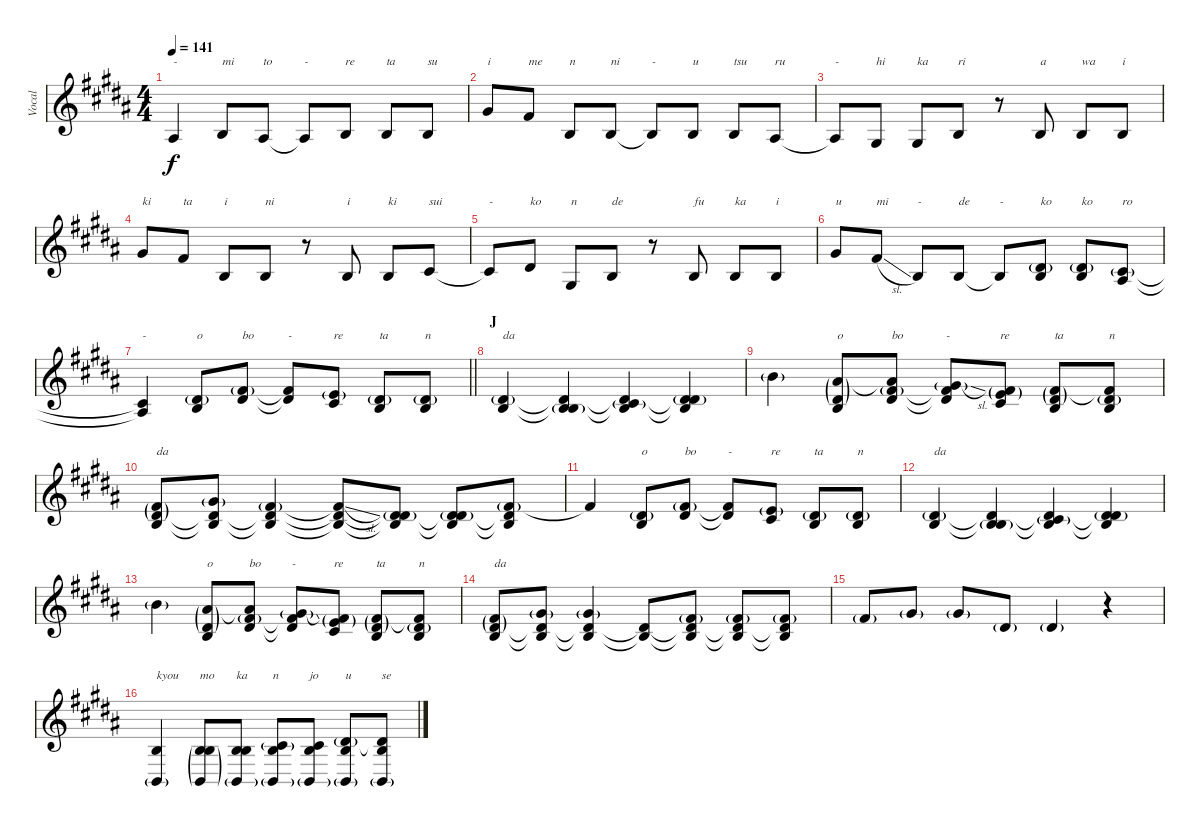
\track ("Vocal" "Vocal") {instrument clarinet}
\staff {score}
\tuning (E4 B3 G3 D3 A2 E2 B1) {hide}
\ts (4 4)
\tempo 141
\clef g2
\ks b
3.3{t}.4{txt "-" dy f} 0.2.8{txt "mi"} 3.3.8{txt "to"} 3.3{t}.8{txt "-"} 0.2.8{txt "re"} 0.2.8{txt "ta"} 0.2.8{txt "su"} |
4.1.8{txt "i"} 2.1.8{txt "me"} 0.2.8{txt "n"} 0.2.8{txt "ni"} 0.2{t}.8{txt "-"} 0.2.8{txt "u"} 0.2.8{txt "tsu"} 3.3.8{txt "ru"} |
3.3{t}.8{txt "-"} 1.3.8{txt "hi"} 1.3.8{txt "ka"} 0.2.8{txt "ri"} r.8 0.2.8{txt "a"} 0.2.8{txt "wa"} 0.2.8{txt "i"} |
4.1.8{txt "ki"} 2.1.8{txt "ta"} 0.2.8{txt "i"} 0.2.8{txt "ni"} r.8 0.2.8{txt "i"} 0.2.8{txt "ki"} 2.2.8{txt "sui"} |
2.2{t}.8{txt "-"} 4.2.8{txt "ko"} 1.3.8{txt "n"} 0.2.8{txt "de"} r.8 0.2.8{txt "fu"} 0.2.8{txt "ka"} 0.2.8{txt "i"} |
4.1.8{txt "u"} 7.2{sl}.8{txt "mi"} 0.2.8{txt "-"} 0.2.8{txt "de"} 0.2{t}.8{txt "-"} (4.2{g} 4.3).8{txt "ko"} (4.2{g} 4.3).8{txt "ko"} (2.2{g} 3.3).8{txt "ro"} |
\barLineRight lightlight
(2.2{t} 3.3{t}).4{txt "-"} (4.2{g} 4.3).8{txt "o"} (2.1{g} 4.2).8{txt "bo"} (2.1{t} 4.2{t}).8{txt "-"} (0.1{g} 2.2).8{txt "re"} (4.2{g} 4.3).8{txt "ta"} (4.2{g} 4.3).8{txt "n"} |
\section ("" "J")
(4.2{g} 4.3).4{txt "da"} (4.2{t} 4.3{t} 9.4{g}).4 (4.2{t} 4.3{t} 11.4{g}).4 (4.2{t} 4.3{t} 13.4{g}).4 |
7.1{g}.4 (4.2{g} 4.3 20.4{g}).8{txt "o"} (2.1{g} 4.2 20.4{t}).8{txt "bo"} (2.1{t} 4.2{t} 13.3{sl g}).8{txt "-"} (0.1{g} 2.2 11.3{g}).8{txt "re"} (2.1{g} 4.2{g} 4.3).8{txt "ta"} (2.1{t} 4.2{g} 4.3).8{txt "n"} |
(2.1{g} 4.2{g} 4.3).8{txt "da"} (4.1{g} 4.2{t} 4.3{t}).8 (4.2{t} 4.3{t} 16.4{g}).4 (4.2{t} 4.3{t} 16.4{sl t}).8 (4.2{t} 4.3{t} 13.4{g}).8 (4.2{t} 4.3{t} 13.4{g}).8 (2.1{g} 4.2{t} 4.3{t}).8 |
2.1{t}.4 (4.2{g} 4.3).8{txt "o"} (2.1{g} 4.2).8{txt "bo"} (2.1{t} 4.2{t}).8{txt "-"} (0.1{g} 2.2).8{txt "re"} (4.2{g} 4.3).8{txt "ta"} (4.2{g} 4.3).8{txt "n"} |
(4.2{g} 4.3).4{txt "da"} (4.2{t} 4.3{t} 9.4{g}).4 (4.2{t} 4.3{t} 11.4{g}).4 (4.2{t} 4.3{t} 13.4{g}).4 |
7.1{g}.4 (4.2{g} 4.3 20.4{g}).8{txt "o"} (2.1{g} 4.2 20.4{t}).8{txt "bo"} (2.1{t} 4.2{t} 13.3{sl g}).8{txt "-"} (0.1{g} 2.2 11.3{g}).8{txt "re"} (2.1{g} 4.2{g} 4.3).8{txt "ta"} (2.1{t} 4.2{g} 4.3).8{txt "n"} |
(2.1{g} 4.2{g} 4.3).8{txt "da"} (4.1{g} 4.2{t} 4.3{t}).8 (4.1{g} 4.2{t} 4.3{t}).4 (4.2{t} 4.3{t}).8 (2.1{g} 4.2{t} 4.3{t}).8 (2.1{g} 4.2{t} 4.3{t}).8 (2.1{g} 4.2{t} 4.3{t}).8 |
2.1{g}.8 4.1{g}.8 4.1{g}.8 4.2{g}.8 4.2{g}.4 r.4 |
(0.2 2.5{g}).4{txt "kyou"} (0.2 4.3{g} 2.5{g}).8{txt "mo"} (0.2 4.3{t} 2.5{g}).8{txt "ka"} (0.2 6.3{g} 2.5{g}).8{txt "n"} (0.2 6.3{t} 2.5{g}).8{txt "jo"} (0.2 8.3{g} 2.5{g}).8{txt "u"} (0.2 8.3{t} 2.5{g}).8{txt "se"}
